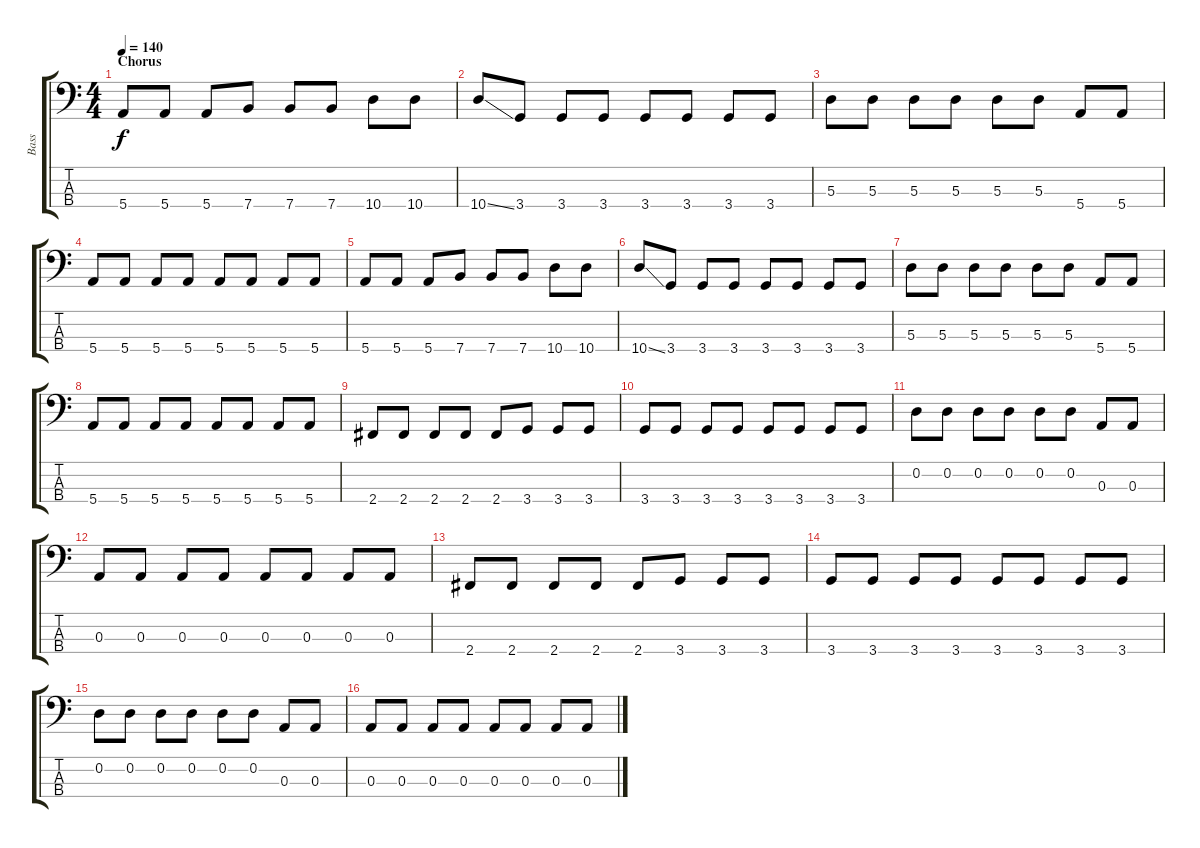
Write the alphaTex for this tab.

\track ("Bass" "Bass") {instrument electricbassfinger}
\staff {score tabs}
\tuning (G2 D2 A1 E1) {hide}
\ts (4 4)
\section ("" "Chorus")
\tempo 140
\clef f4
\ks c
5.4.8{dy f} 5.4.8 5.4.8 7.4.8 7.4.8 7.4.8 10.4.8 10.4.8 |
10.4{ss}.8 3.4.8 3.4.8 3.4.8 3.4.8 3.4.8 3.4.8 3.4.8 |
5.3.8 5.3.8 5.3.8 5.3.8 5.3.8 5.3.8 5.4.8 5.4.8 |
5.4.8 5.4.8 5.4.8 5.4.8 5.4.8 5.4.8 5.4.8 5.4.8 |
5.4.8 5.4.8 5.4.8 7.4.8 7.4.8 7.4.8 10.4.8 10.4.8 |
10.4{ss}.8 3.4.8 3.4.8 3.4.8 3.4.8 3.4.8 3.4.8 3.4.8 |
5.3.8 5.3.8 5.3.8 5.3.8 5.3.8 5.3.8 5.4.8 5.4.8 |
5.4.8 5.4.8 5.4.8 5.4.8 5.4.8 5.4.8 5.4.8 5.4.8 |
2.4.8 2.4.8 2.4.8 2.4.8 2.4.8 3.4.8 3.4.8 3.4.8 |
3.4.8 3.4.8 3.4.8 3.4.8 3.4.8 3.4.8 3.4.8 3.4.8 |
0.2.8 0.2.8 0.2.8 0.2.8 0.2.8 0.2.8 0.3.8 0.3.8 |
0.3.8 0.3.8 0.3.8 0.3.8 0.3.8 0.3.8 0.3.8 0.3.8 |
2.4.8 2.4.8 2.4.8 2.4.8 2.4.8 3.4.8 3.4.8 3.4.8 |
3.4.8 3.4.8 3.4.8 3.4.8 3.4.8 3.4.8 3.4.8 3.4.8 |
0.2.8 0.2.8 0.2.8 0.2.8 0.2.8 0.2.8 0.3.8 0.3.8 |
0.3.8 0.3.8 0.3.8 0.3.8 0.3.8 0.3.8 0.3.8 0.3.8
